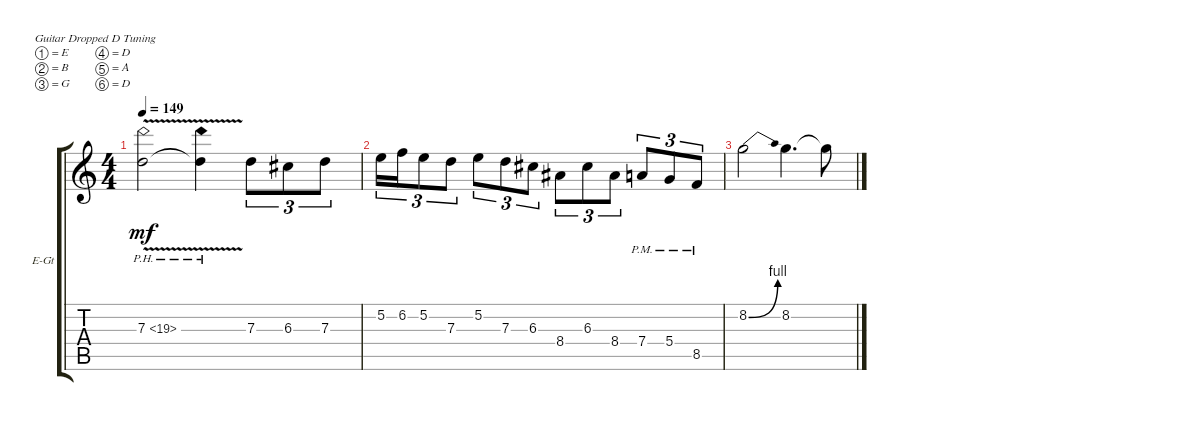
\defaultSystemsLayout 4
\bracketExtendMode groupsimilarinstruments
\firstSystemTrackNameOrientation horizontal
\otherSystemsTrackNameOrientation horizontal
\track ("Mark Morton IV(Solo)" "E-Gt") {instrument distortionguitar}
\staff {score tabs}
\tuning (E4 B3 G3 D3 A2 D2)
\ts (4 4)
\tempo 149
\clef g2
\scale
0.333333
\ks c
7.3{ph 12 v}.2{dy mf} 7.3{ph 12 t}.4 7.3.8{tu (3 2)} 6.3.8{tu (3 2)} 7.3.8{tu (3 2)} |
\scale
0.333333 5.2.16{tu (3 2)} 6.2.16{tu (3 2)} 5.2.8{tu (3 2)} 7.3.8{tu (3 2)} 5.2.8{tu (3 2)} 7.3.8{tu (3 2)} 6.3.8{tu (3 2)} 8.4.8{tu (3 2)} 6.3.8{tu (3 2)} 8.4.8{tu (3 2)} 7.4{pm}.8{tu (3 2)} 5.4{pm}.8{tu (3 2)} 8.5{pm}.8{tu (3 2)} |
\scale
0.333333 8.2{be (bend 0 0 15 4)}.2 8.2.4{d} 8.2{t}.8 |
\scale
0.333333 |
\scale
0.333333 |
\scale
0.333333 |
\scale
0.333333 |
\scale
0.333333 |
\scale
0.333333 |
\scale
0.333333 |
\scale
0.333333 |
\scale
0.333333 |
\scale
0.333333 |
\scale
0.333333 |
\scale
0.333333 |
\scale
0.333333
